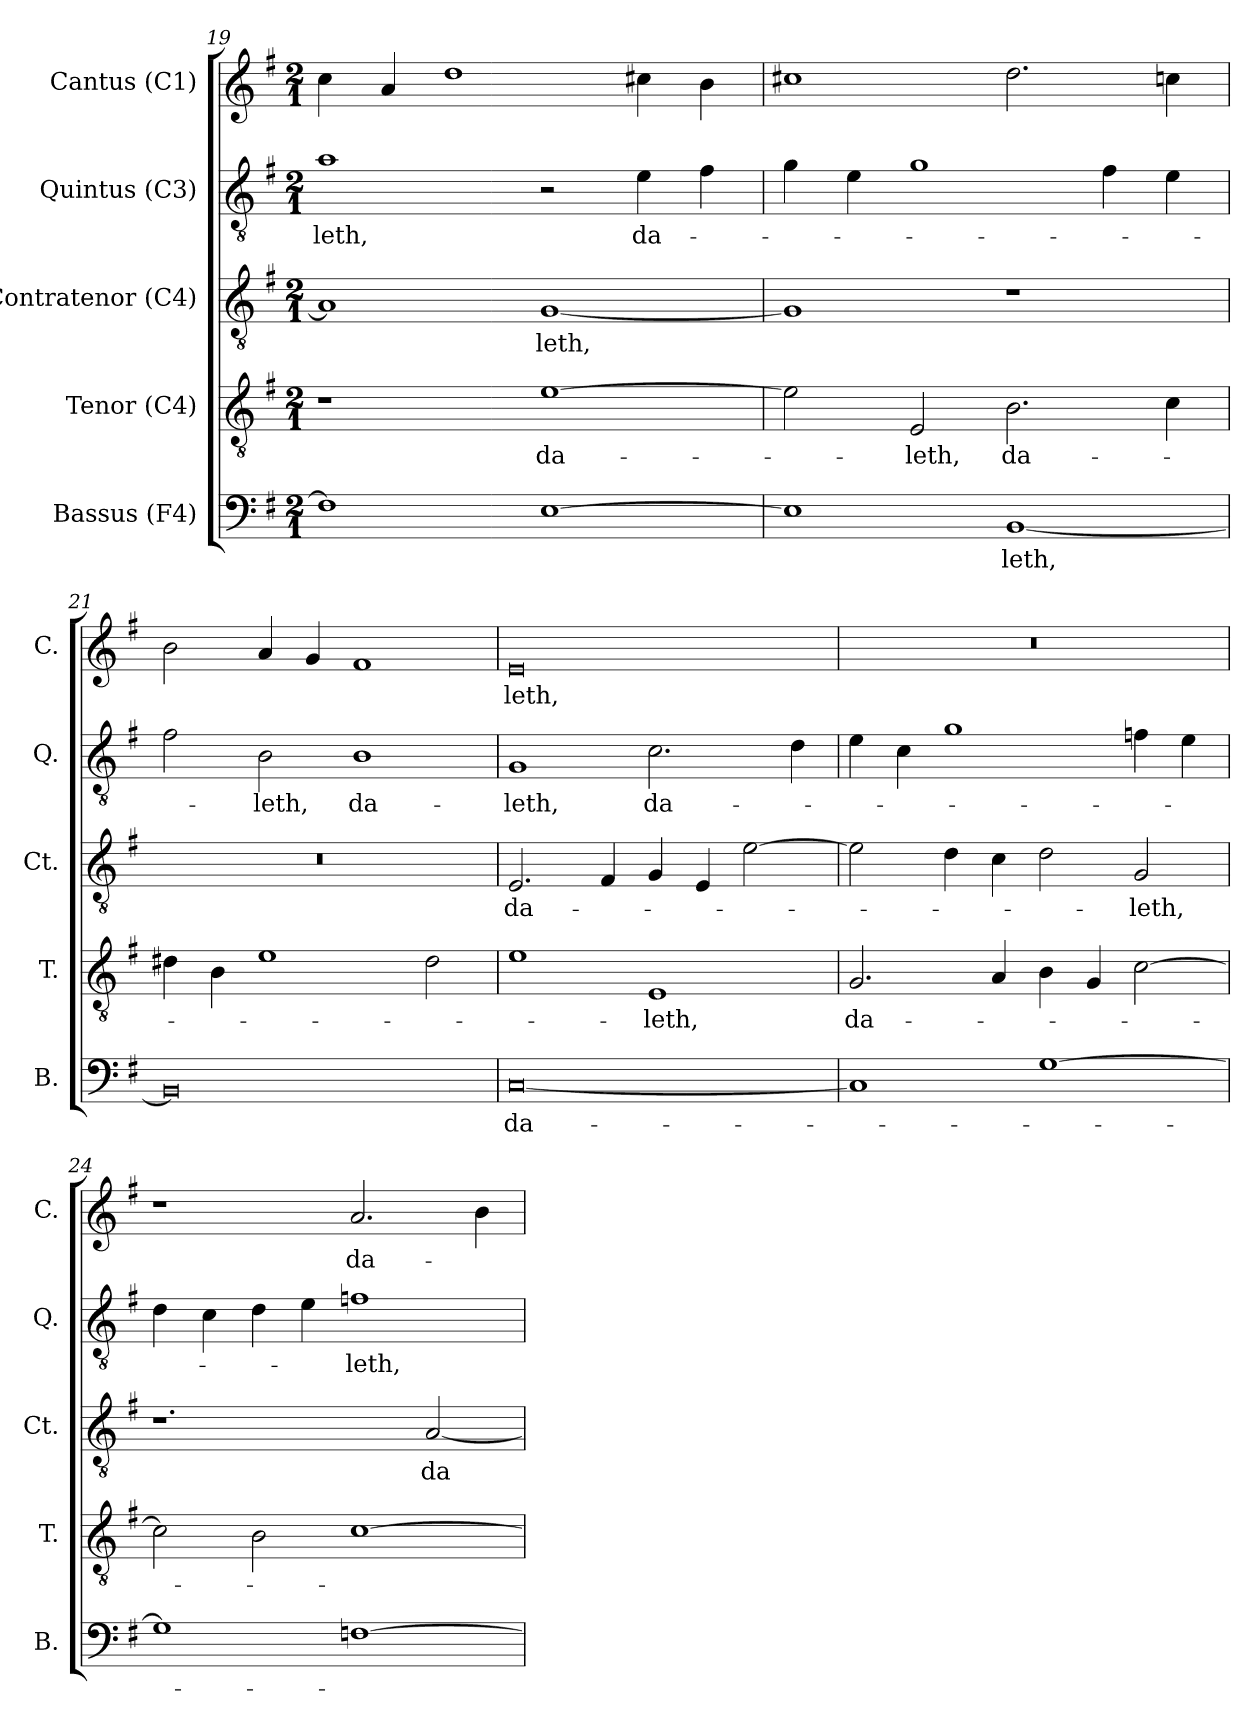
**kern	**text	**kern	**text	**kern	**text	**kern	**text	**kern	**text
*part5	*part5	*part4	*part4	*part3	*part3	*part2	*part2	*part1	*part1
*staff5	*staff5	*staff4	*staff4	*staff3	*staff3	*staff2	*staff2	*staff1	*staff1
*I"Bassus (F4)	*	*I"Tenor (C4)	*	*I"Contratenor (C4)	*	*I"Quintus (C3)	*	*I"Cantus (C1)	*
*I'B.	*	*I'T.	*	*I'Ct.	*	*I'Q.	*	*I'C.	*
*clefF4	*	*clefGv2	*	*clefGv2	*	*clefGv2	*	*clefG2	*
*	*	*	*	*ITrd7c12	*	*	*	*	*
*k[f#]	*	*k[f#]	*	*k[f#]	*	*k[f#]	*	*k[f#]	*
*G:	*	*G:	*	*G:	*	*G:	*	*G:	*
*M2/1	*	*M2/1	*	*M2/1	*	*M2/1	*	*M2/1	*
=19	=19	=19	=19	=19	=19	=19	=19	=19	=19
!	!	!	!	!	!	!	!LO:LY:b:color=#000000	!	!
1Fi]	.	1r	.	1AAi]	.	1ai	-leth,	4cci\	.
.	.	.	.	.	.	.	.	4ai/	.
.	.	.	.	.	.	.	.	1ddi	.
!	!	!	!LO:LY:b:color=#000000	!	!	!	!	!	!
!	!	!	!	!	!LO:LY:b:color=#000000	!	!	!	!
[1Ei	.	[1ei	da-	[1GGi	-leth,	2r	.	.	.
!	!	!	!	!	!	!	!LO:LY:b:color=#000000	!	!
.	.	.	.	.	.	4ei\	da-	4cc#Xi\	.
.	.	.	.	.	.	4f#i\	.	4bi\	.
=20	=20	=20	=20	=20	=20	=20	=20	=20	=20
1Ei]	.	2ei\]	.	1GGi]	.	4gi\	.	1cc#Xi	.
.	.	.	.	.	.	4ei\	.	.	.
!	!	!	!LO:LY:b:color=#000000	!	!	!	!	!	!
.	.	2Ei/	-leth,	.	.	1gi	.	.	.
!	!LO:LY:b:color=#000000	!	!	!	!	!	!	!	!
!	!	!	!LO:LY:b:color=#000000	!	!	!	!	!	!
[1BBi	-leth,	2.Bi\	da-	1r	.	.	.	2.ddi\	.
.	.	.	.	.	.	4f#i\	.	.	.
.	.	4ci\	.	.	.	4ei\	.	4cci\	.
!!LO:LB:g=z
=21	=21	=21	=21	=21	=21	=21	=21	=21	=21
!	!	!	!	!LO:N:vis=1	!	!	!	!	!
0BBi]	.	4d#Xi\	.	0r	.	2f#i\	.	2bi\	.
.	.	4Bi\	.	.	.	.	.	.	.
!	!	!	!	!	!	!	!LO:LY:b:color=#000000	!	!
.	.	1ei	.	.	.	2Bi\	-leth,	4ai/	.
.	.	.	.	.	.	.	.	4gi/	.
!	!	!	!	!	!	!	!LO:LY:b:color=#000000	!	!
.	.	.	.	.	.	1Bi	da-	1f#i	.
.	.	2d#i\	.	.	.	.	.	.	.
=22	=22	=22	=22	=22	=22	=22	=22	=22	=22
!	!LO:LY:b:color=#000000	!	!	!	!	!	!	!	!
!	!	!	!	!	!LO:LY:b:color=#000000	!	!	!	!
!	!	!	!	!	!	!	!LO:LY:b:color=#000000	!	!
!	!	!	!	!	!	!	!	!	!LO:LY:b:color=#000000
[0Ci	da-	1ei	.	2.EEi/	da-	1Gi	-leth,	0ei	-leth,
.	.	.	.	4FF#i/	.	.	.	.	.
!	!	!	!LO:LY:b:color=#000000	!	!	!	!	!	!
!	!	!	!	!	!	!	!LO:LY:b:color=#000000	!	!
.	.	1Ei	-leth,	4GGi/	.	2.ci\	da-	.	.
.	.	.	.	4EEi/	.	.	.	.	.
.	.	.	.	[2Ei\	.	.	.	.	.
.	.	.	.	.	.	4di\	.	.	.
=23	=23	=23	=23	=23	=23	=23	=23	=23	=23
!	!	!	!LO:LY:b:color=#000000	!	!	!	!	!LO:N:vis=1	!
1Ci]	.	2.Gi/	da-	2Ei\]	.	4ei\	.	0r	.
.	.	.	.	.	.	4ci\	.	.	.
.	.	.	.	4Di\	.	1gi	.	.	.
.	.	4Ai/	.	4Ci\	.	.	.	.	.
[1Gi	.	4Bi\	.	2Di\	.	.	.	.	.
.	.	4Gi/	.	.	.	.	.	.	.
!	!	!	!	!	!LO:LY:b:color=#000000	!	!	!	!
.	.	[2ci\	.	2GGi/	-leth,	4fni\	.	.	.
.	.	.	.	.	.	4ei\	.	.	.
=24	=24	=24	=24	=24	=24	=24	=24	=24	=24
1Gi]	.	2ci\]	.	1.r	.	4di\	.	1r	.
.	.	.	.	.	.	4ci\	.	.	.
.	.	2Bi\	.	.	.	4di\	.	.	.
.	.	.	.	.	.	4ei\	.	.	.
!	!	!	!	!	!	!	!LO:LY:b:color=#000000	!	!
!	!	!	!	!	!	!	!	!	!LO:LY:b:color=#000000
[1Fni	.	[1ci	.	.	.	1fni	-leth,	2.ai/	da-
!	!	!	!	!	!LO:LY:b:color=#000000	!	!	!	!
.	.	.	.	[2AAi/	da-	.	.	.	.
.	.	.	.	.	.	.	.	4bi\	.
=	=	=	=	=	=	=	=	=	=
*-	*-	*-	*-	*-	*-	*-	*-	*-	*-
